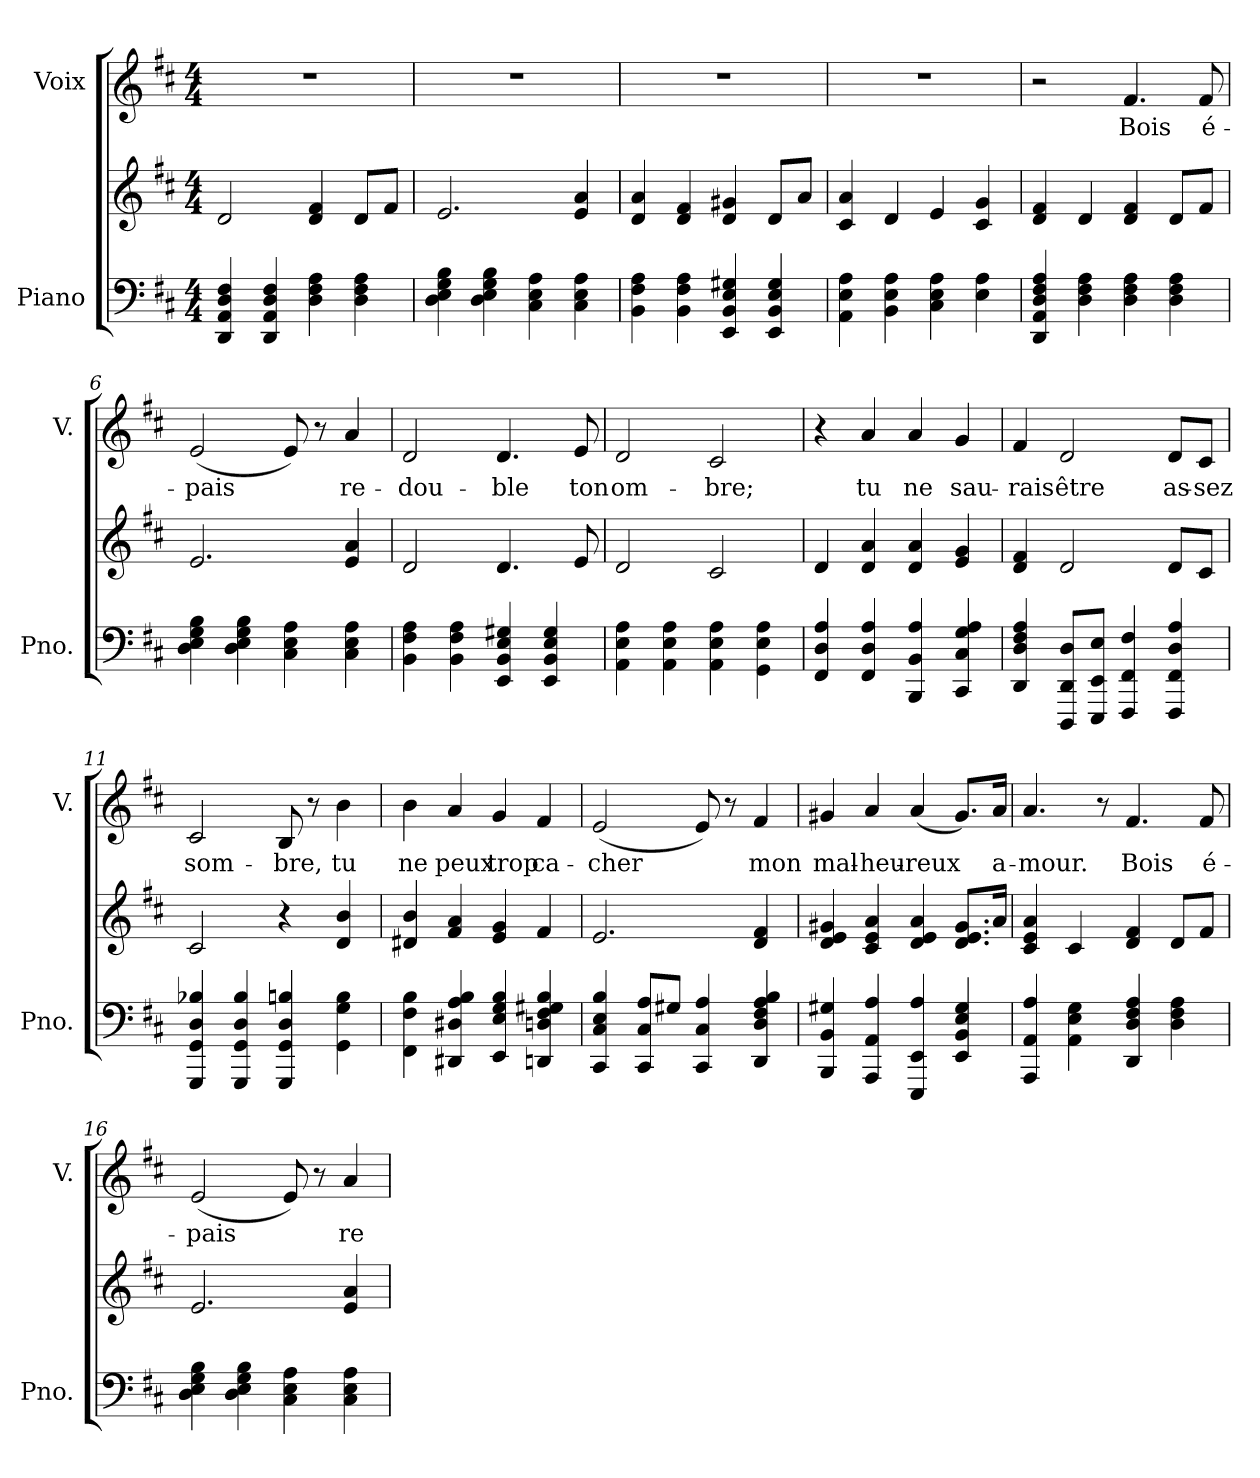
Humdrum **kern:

**kern	**kern	**kern	**text
*part2	*part2	*part1	*part1
*staff3	*staff2	*staff1	*staff1
*I"Piano	*	*I"Voix	*
*I'Pno.	*	*I'V.	*
*clefF4	*clefG2	*clefG2	*
*k[f#c#]	*k[f#c#]	*k[f#c#]	*
*M4/4	*M4/4	*M4/4	*
*MM80	*MM80	*MM80	*
=1	=1	=1	=1
4DD/ 4AA/ 4D/ 4F#/	2d/	1r	.
4DD/ 4AA/ 4D/ 4F#/	.	.	.
4D\ 4F#\ 4A\	4d/ 4f#/	.	.
4D\ 4F#\ 4A\	8d/L	.	.
.	8f#/J	.	.
=2	=2	=2	=2
4D\ 4E\ 4G\ 4B\	2.e/	1r	.
4D\ 4E\ 4G\ 4B\	.	.	.
4C#\ 4E\ 4A\	.	.	.
4C#\ 4E\ 4A\	4e/ 4a/	.	.
=3	=3	=3	=3
4BB\ 4F#\ 4A\	4d/ 4a/	1r	.
4BB\ 4F#\ 4A\	4d/ 4f#/	.	.
4EE/ 4BB/ 4E/ 4G#X/	4d/ 4g#X/	.	.
4EE/ 4BB/ 4E/ 4G#/	8d/L	.	.
.	8a/J	.	.
=4	=4	=4	=4
4AA\ 4E\ 4A\	4c#/ 4a/	1r	.
4BB\ 4E\ 4A\	4d/	.	.
4C#\ 4E\ 4A\	4e/	.	.
4E\ 4A\	4c#/ 4g/	.	.
=5	=5	=5	=5
4DD/ 4AA/ 4D/ 4F#/ 4A/	4d/ 4f#/	2r	.
4D\ 4F#\ 4A\	4d/	.	.
!	!	!	!LO:LY:b
4D\ 4F#\ 4A\	4d/ 4f#/	4.f#/	Bois
4D\ 4F#\ 4A\	8d/L	.	.
!	!	!	!LO:LY:b
.	8f#/J	8f#/	é-
=6	=6	=6	=6
!	!	!	!LO:LY:b
4D\ 4E\ 4G\ 4B\	2.e/	(<2e/	-pais
4D\ 4E\ 4G\ 4B\	.	.	.
4C#\ 4E\ 4A\	.	8e/)	.
.	.	8r	.
!	!	!	!LO:LY:b
4C#\ 4E\ 4A\	4e/ 4a/	4a/	re-
!!LO:LB:g=z
=7	=7	=7	=7
!	!	!	!LO:LY:b
4BB\ 4F#\ 4A\	2d/	2d/	-dou-
4BB\ 4F#\ 4A\	.	.	.
!	!	!	!LO:LY:b
4EE/ 4BB/ 4E/ 4G#X/	4.d/	4.d/	-ble
4EE/ 4BB/ 4E/ 4G#/	.	.	.
!	!	!	!LO:LY:b
.	8e/	8e/	ton
=8	=8	=8	=8
!	!	!	!LO:LY:b
4AA\ 4E\ 4A\	2d/	2d/	om-
4AA\ 4E\ 4A\	.	.	.
!	!	!	!LO:LY:b
4AA\ 4E\ 4A\	2c#/	2c#/	-bre;
4GG\ 4E\ 4A\	.	.	.
=9	=9	=9	=9
4FF#/ 4D/ 4A/	4d/	4r	.
!	!	!	!LO:LY:b
4FF#/ 4D/ 4A/	4d/ 4a/	4a/	tu
!	!	!	!LO:LY:b
4BBB/ 4BB/ 4A/	4d/ 4a/	4a/	ne
!	!	!	!LO:LY:b
4CC#/ 4C#/ 4G/ 4A/	4e/ 4g/	4g/	sau-
=10	=10	=10	=10
!	!	!	!LO:LY:b
4DD/ 4D/ 4F#/ 4A/	4d/ 4f#/	4f#/	-rais
!	!	!	!LO:LY:b
8DDD/ 8DD/ 8D/L	2d/	2d/	être
8EEE/ 8EE/ 8E/J	.	.	.
4FFF#/ 4FF#/ 4F#/	.	.	.
!	!	!	!LO:LY:b
4FFF#/ 4FF#/ 4D/ 4A/	8d/L	8d/L	as-
!	!	!	!LO:LY:b
.	8c#/J	8c#/J	-sez
=11	=11	=11	=11
!	!	!	!LO:LY:b
4GGG/ 4GG/ 4D/ 4B-X/	2c#/	2c#/	som-
4GGG/ 4GG/ 4D/ 4B-/	.	.	.
!	!	!	!LO:LY:b
4GGG/ 4GG/ 4D/ 4Bn/	4r	8B/	-bre,
.	.	8r	.
!	!	!	!LO:LY:b
4GG\ 4G\ 4B\	4d/ 4b/	4b\	tu
!!LO:LB:g=z
=12	=12	=12	=12
!	!	!	!LO:LY:b
4FF#\ 4F#\ 4B\	4d#X/ 4b/	4b\	ne
!	!	!	!LO:LY:b
4DD#X/ 4D#X/ 4A/ 4B/	4f#/ 4a/	4a/	peux
!	!	!	!LO:LY:b
4EE/ 4E/ 4G/ 4B/	4e/ 4g/	4g/	trop
!	!	!	!LO:LY:b
4DDn/ 4Dn/ 4F#/ 4G#X/ 4B/	4f#/	4f#/	ca-
=13	=13	=13	=13
!	!	!	!LO:LY:b
4CC#/ 4C#/ 4E/ 4B/	2.e/	(<2e/	-cher
8CC#/ 8C#/ 8A/L	.	.	.
8G#X/J	.	.	.
4CC#/ 4C#/ 4A/	.	8e/)	.
.	.	8r	.
!	!	!	!LO:LY:b
4DD/ 4D/ 4F#/ 4A/ 4B/	4d/ 4f#/	4f#/	mon
=14	=14	=14	=14
!	!	!	!LO:LY:b
4BBB/ 4BB/ 4G#X/	4d/ 4e/ 4g#X/	4g#X/	mal-
!	!	!	!LO:LY:b
4AAA/ 4AA/ 4A/	4c#/ 4e/ 4a/	4a/	-heu-
!	!	!	!LO:LY:b
4EEE/ 4EE/ 4A/	4d/ 4e/ 4a/	(<4a/	-reux
4EE/ 4BB/ 4E/ 4G#/	8.d/ 8.e/ 8.g#/L	8.g#/L)	.
!	!	!	!LO:LY:b
.	16a/Jk	16a/Jk	a-
=15	=15	=15	=15
!	!	!	!LO:LY:b
4AAA/ 4AA/ 4A/	4c#/ 4e/ 4a/	4.a/	-mour.
4AA\ 4E\ 4G\	4c#/	.	.
.	.	8r	.
!	!	!	!LO:LY:b
4DD/ 4D/ 4F#/ 4A/	4d/ 4f#/	4.f#/	Bois
4D\ 4F#\ 4A\	8d/L	.	.
!	!	!	!LO:LY:b
.	8f#/J	8f#/	é-
!!LO:PB:g=z
=16	=16	=16	=16
!	!	!	!LO:LY:b
4D\ 4E\ 4G\ 4B\	2.e/	(<2e/	-pais
4D\ 4E\ 4G\ 4B\	.	.	.
4C#\ 4E\ 4A\	.	8e/)	.
.	.	8r	.
!	!	!	!LO:LY:b
4C#\ 4E\ 4A\	4e/ 4a/	4a/	re-
=	=	=	=
*-	*-	*-	*-
